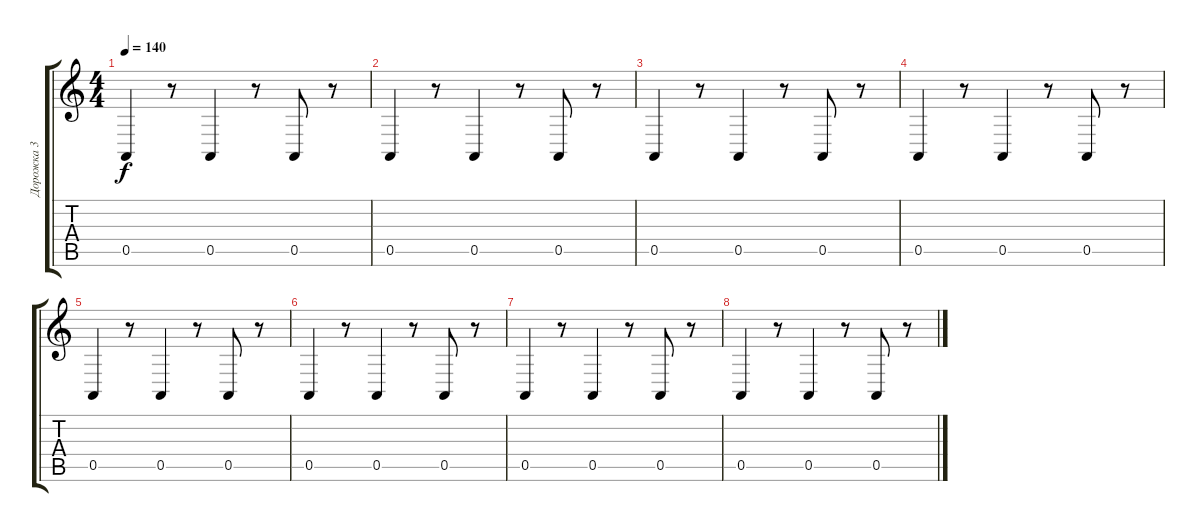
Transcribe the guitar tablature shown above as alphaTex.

\track ("Дорожка 3" "Дорожка 3") {instrument lead1square}
\staff {score tabs}
\tuning (E4 B3 G3 D3 A2 E2) {hide}
\ts (4 4)
\tempo 140
\clef g2
\ks c
0.5.4{dy f} r.8 0.5.4 r.8 0.5.8 r.8 |
0.5.4 r.8 0.5.4 r.8 0.5.8 r.8 |
0.5.4 r.8 0.5.4 r.8 0.5.8 r.8 |
0.5.4 r.8 0.5.4 r.8 0.5.8 r.8 |
0.5.4 r.8 0.5.4 r.8 0.5.8 r.8 |
0.5.4 r.8 0.5.4 r.8 0.5.8 r.8 |
0.5.4 r.8 0.5.4 r.8 0.5.8 r.8 |
0.5.4 r.8 0.5.4 r.8 0.5.8 r.8
